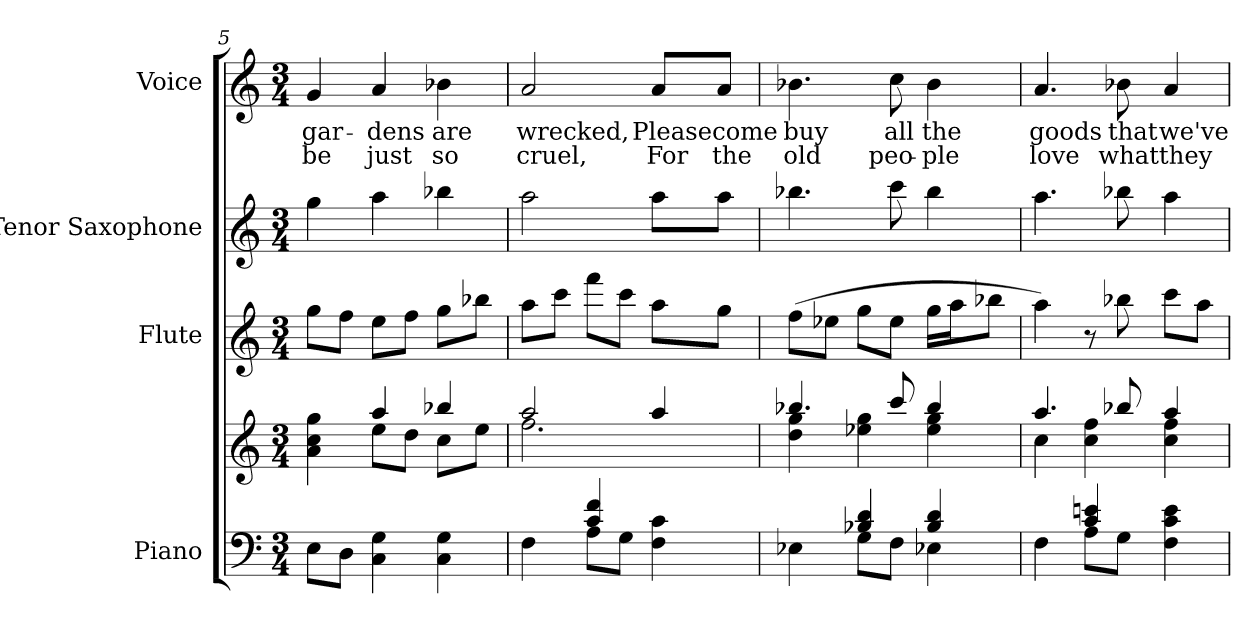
**kern	**kern	**kern	**kern	**kern	**text	**text
*part4	*part4	*part3	*part2	*part1	*part1	*part1
*staff5	*staff4	*staff3	*staff2	*staff1	*staff1	*staff1
*I"Piano	*	*I"Flute	*I"Tenor Saxophone	*I"Voice	*	*
*I'Pno.	*	*I'Fl.	*I'Ten. Sax.	*I'Voice	*	*
*clefF4	*clefG2	*clefG2	*clefG2	*clefG2	*	*
*	*	*	*ITrd8c14	*	*	*
*k[]	*k[]	*k[]	*k[]	*k[]	*	*
*C:	*C:	*C:	*C:	*C:	*	*
*M3/4	*M3/4	*M3/4	*M3/4	*M3/4	*	*
=5	=5	=5	=5	=5	=5	=5
*	*^	*	*	*	*	*
!	!	!	!	!	!	!LO:LY:b:color=#000000	!LO:LY:b:color=#000000
8Ei\L	4ai\ 4cci 4ggi	4ryy	8ggi\L	4gi\	4gi/	gar-	be
8Di\J	.	.	8ffi\J	.	.	.	.
!	!	!	!	!	!	!LO:LY:b:color=#000000	!LO:LY:b:color=#000000
4Ci\ 4Gi	4aai/	8eei\L	8eei\L	4ai\	4ai/	-dens	just
.	.	8ddi\J	8ffi\J	.	.	.	.
!	!	!	!	!	!	!LO:LY:b:color=#000000	!LO:LY:b:color=#000000
4Ci\ 4Gi	4bb-Xi/	8cci\L	8ggi\L	4b-Xi\	4b-Xi\	are	so
.	.	8eei\J	8bb-Xi\J	.	.	.	.
!!LO:LB:g=z
=6	=6	=6	=6	=6	=6	=6	=6
*^	*	*	*	*	*	*	*
!	!	!	!	!	!	!	!LO:LY:b:color=#000000	!LO:LY:b:color=#000000
4Fi\	4ryy	2aai/	2.ffi\	8aai\L	2ai\	2ai/	wrecked,	cruel,
.	.	.	.	8ccci\J	.	.	.	.
4ci/ 4fi	8Ai\L	.	.	8fffi\L	.	.	.	.
.	8Gi\J	.	.	8ccci\J	.	.	.	.
!	!	!	!	!	!	!	!LO:LY:b:color=#000000	!LO:LY:b:color=#000000
4Fi\ 4ci	4ryy	4aai/	.	8aai\L	8ai\L	8ai/L	Please	For
!	!	!	!	!	!	!	!LO:LY:b:color=#000000	!LO:LY:b:color=#000000
.	.	.	.	8ggi\J	8ai\J	8ai/J	come	the
=7	=7	=7	=7	=7	=7	=7	=7	=7
!	!	!	!	!	!	!	!LO:LY:b:color=#000000	!LO:LY:b:color=#000000
4E-Xi\	4ryy	4.bb-Xi/	4ddi\ 4ggi	(8ffi\L	4.b-Xi\	4.b-Xi\	buy	old
.	.	.	.	8ee-Xi\J	.	.	.	.
4B-Xi/ 4di	8Gi\L	.	4ee-Xi\ 4ggi	8ggi\L	.	.	.	.
!	!	!	!	!	!	!	!LO:LY:b:color=#000000	!LO:LY:b:color=#000000
.	8Fi\J	8ccci/	.	8ee-i\J	8cci\	8cci\	all	peo-
!	!	!	!	!	!	!	!LO:LY:b:color=#000000	!LO:LY:b:color=#000000
4B-i/ 4di	4E-Xi\	4bb-i/	4ee-i\ 4ggi	16ggi\LL	4b-i\	4b-i\	the	-ple
.	.	.	.	16aai\J	.	.	.	.
.	.	.	.	8bb-Xi\J	.	.	.	.
=8	=8	=8	=8	=8	=8	=8	=8	=8
!	!	!	!	!	!	!	!LO:LY:b:color=#000000	!LO:LY:b:color=#000000
4Fi\	4ryy	4.aai/	4cci\	4aai\)	4.ai\	4.ai/	goods	love
4ci/ 4eni	8Ai\L	.	4cci\ 4ffi	8r	.	.	.	.
!	!	!	!	!	!	!	!LO:LY:b:color=#000000	!LO:LY:b:color=#000000
.	8Gi\J	8bb-Xi/	.	8bb-Xi\	8b-Xi\	8b-Xi\	that	what
!	!	!	!	!	!	!	!LO:LY:b:color=#000000	!LO:LY:b:color=#000000
4Fi\ 4ci 4ei	4ryy	4aai/	4cci\ 4ffi	8ccci\L	4ai\	4ai/	we've	they
.	.	.	.	8aai\J	.	.	.	.
*v	*v	*	*	*	*	*	*	*
*	*v	*v	*	*	*	*	*
=	=	=	=	=	=	=
*-	*-	*-	*-	*-	*-	*-
